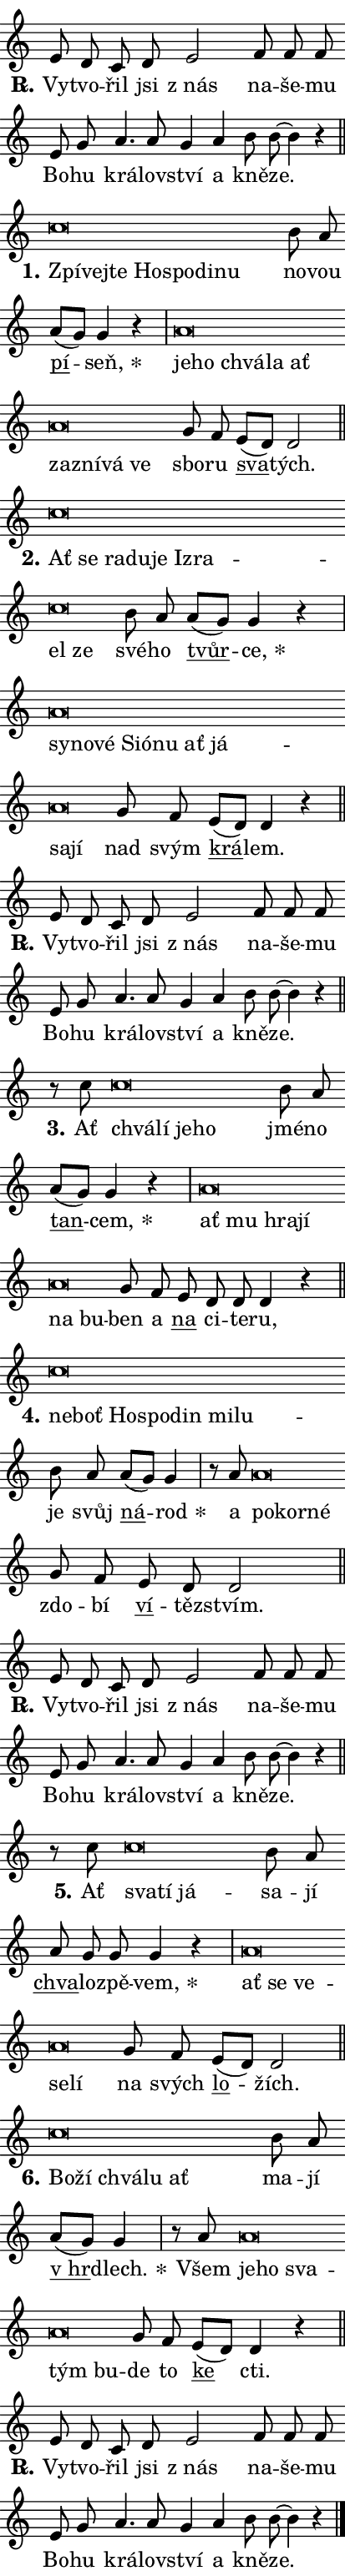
\version "2.24.0"
\header { tagline = "" }
\paper {
  indent = 0\cm
  top-margin = 0\cm
  right-margin = 0\cm
  bottom-margin = 0\cm
  left-margin = 0\cm
  paper-width = 7\cm
  page-breaking = #ly:one-page-breaking
  system-system-spacing.basic-distance = #11
  score-system-spacing.basic-distance = #11
  ragged-last = ##f
}


%% Author: Thomas Morley
%% https://lists.gnu.org/archive/html/lilypond-user/2020-05/msg00002.html
#(define (line-position grob)
"Returns position of @var[grob} in current system:
   @code{'start}, if at first time-step
   @code{'end}, if at last time-step
   @code{'middle} otherwise
"
  (let* ((col (ly:item-get-column grob))
         (ln (ly:grob-object col 'left-neighbor))
         (rn (ly:grob-object col 'right-neighbor))
         (col-to-check-left (if (ly:grob? ln) ln col))
         (col-to-check-right (if (ly:grob? rn) rn col))
         (break-dir-left
           (and
             (ly:grob-property col-to-check-left 'non-musical #f)
             (ly:item-break-dir col-to-check-left)))
         (break-dir-right
           (and
             (ly:grob-property col-to-check-right 'non-musical #f)
             (ly:item-break-dir col-to-check-right))))
        (cond ((eqv? 1 break-dir-left) 'start)
              ((eqv? -1 break-dir-right) 'end)
              (else 'middle))))

#(define (tranparent-at-line-position vctor)
  (lambda (grob)
  "Relying on @code{line-position} select the relevant enry from @var{vctor}.
Used to determine transparency,"
    (case (line-position grob)
      ((end) (not (vector-ref vctor 0)))
      ((middle) (not (vector-ref vctor 1)))
      ((start) (not (vector-ref vctor 2))))))

noteHeadBreakVisibility =
#(define-music-function (break-visibility)(vector?)
"Makes @code{NoteHead}s transparent relying on @var{break-visibility}"
#{
  \override NoteHead.transparent =
    #(tranparent-at-line-position break-visibility)
#})

#(define delete-ledgers-for-transparent-note-heads
  (lambda (grob)
    "Reads whether a @code{NoteHead} is transparent.
If so this @code{NoteHead} is removed from @code{'note-heads} from
@var{grob}, which is supposed to be @code{LedgerLineSpanner}.
As a result ledgers are not printed for this @code{NoteHead}"
    (let* ((nhds-array (ly:grob-object grob 'note-heads))
           (nhds-list
             (if (ly:grob-array? nhds-array)
                 (ly:grob-array->list nhds-array)
                 '()))
           ;; Relies on the transparent-property being done before
           ;; Staff.LedgerLineSpanner.after-line-breaking is executed.
           ;; This is fragile ...
           (to-keep
             (remove
               (lambda (nhd)
                 (ly:grob-property nhd 'transparent #f))
               nhds-list)))
      ;; TODO find a better method to iterate over grob-arrays, similiar
      ;; to filter/remove etc for lists
      ;; For now rebuilt from scratch
      (set! (ly:grob-object grob 'note-heads)  '())
      (for-each
        (lambda (nhd)
          (ly:pointer-group-interface::add-grob grob 'note-heads nhd))
        to-keep))))

hideNotes = {
  \noteHeadBreakVisibility #begin-of-line-visible
}
unHideNotes = {
  \noteHeadBreakVisibility #all-visible
}

% work-around for resetting accidentals
% https://lilypond.org/doc/v2.23/Documentation/notation/displaying-rhythms#unmetered-music
cadenzaMeasure = {
  \cadenzaOff
  \partial 1024 s1024
  \cadenzaOn
}

#(define-markup-command (accent layout props text) (markup?)
  "Underline accented syllable"
  (interpret-markup layout props
    #{\markup \override #'(offset . 4.3) \underline { #text }#}))

responsum = \markup \concat {
  "R" \hspace #-1.05 \path #0.1 #'((moveto 0 0.07) (lineto 0.9 0.8)) \hspace #0.05 "."
}

\layout {
    \context {
        \Staff
        \remove "Time_signature_engraver"
        \override LedgerLineSpanner.after-line-breaking = #delete-ledgers-for-transparent-note-heads
    }
    \context {
        \Voice {
            \override NoteHead.output-attributes = #'((class . "notehead"))
            \override Hairpin.height = #0.55
        }
    }
    \context {
        \Lyrics {
            \override StanzaNumber.output-attributes = #'((class . "stanzanumber"))
            \override LyricSpace.minimum-distance = #0.9
            \override LyricText.font-name = #"TeX Gyre Schola"
            \override LyricText.font-size = 1
            \override StanzaNumber.font-name = #"TeX Gyre Schola Bold"
            \override StanzaNumber.font-size = 1
        }
    }
}

% magnetic-lyrics.ily
%
%   written by
%     Jean Abou Samra <jean@abou-samra.fr>
%     Werner Lemberg <wl@gnu.org>
%
%   adapted by
%     Jiri Hon <jiri.hon@gmail.com>
%
% Version 2022-Apr-15

% https://www.mail-archive.com/lilypond-user@gnu.org/msg149350.html

#(define (Left_hyphen_pointer_engraver context)
   "Collect syllable-hyphen-syllable occurrences in lyrics and store
them in properties.  This engraver only looks to the left.  For
example, if the lyrics input is @code{foo -- bar}, it does the
following.

@itemize @bullet
@item
Set the @code{text} property of the @code{LyricHyphen} grob between
@q{foo} and @q{bar} to @code{foo}.

@item
Set the @code{left-hyphen} property of the @code{LyricText} grob with
text @q{foo} to the @code{LyricHyphen} grob between @q{foo} and
@q{bar}.
@end itemize

Use this auxiliary engraver in combination with the
@code{lyric-@/text::@/apply-@/magnetic-@/offset!} hook."
   (let ((hyphen #f)
         (text #f))
     (make-engraver
      (acknowledgers
       ((lyric-syllable-interface engraver grob source-engraver)
        (set! text grob)))
      (end-acknowledgers
       ((lyric-hyphen-interface engraver grob source-engraver)
        ;(when (not (grob::has-interface grob 'lyric-space-interface))
          (set! hyphen grob)));)
      ((stop-translation-timestep engraver)
       (when (and text hyphen)
         (ly:grob-set-object! text 'left-hyphen hyphen))
       (set! text #f)
       (set! hyphen #f)))))

#(define (lyric-text::apply-magnetic-offset! grob)
   "If the space between two syllables is less than the value in
property @code{LyricText@/.details@/.squash-threshold}, move the right
syllable to the left so that it gets concatenated with the left
syllable.

Use this function as a hook for
@code{LyricText@/.after-@/line-@/breaking} if the
@code{Left_@/hyphen_@/pointer_@/engraver} is active."
   (let ((hyphen (ly:grob-object grob 'left-hyphen #f)))
     (when hyphen
       (let ((left-text (ly:spanner-bound hyphen LEFT)))
         (when (grob::has-interface left-text 'lyric-syllable-interface)
           (let* ((common (ly:grob-common-refpoint grob left-text X))
                  (this-x-ext (ly:grob-extent grob common X))
                  (left-x-ext
                   (begin
                     ;; Trigger magnetism for left-text.
                     (ly:grob-property left-text 'after-line-breaking)
                     (ly:grob-extent left-text common X)))
                  ;; `delta` is the gap width between two syllables.
                  (delta (- (interval-start this-x-ext)
                            (interval-end left-x-ext)))
                  (details (ly:grob-property grob 'details))
                  (threshold (assoc-get 'squash-threshold details 0.2)))
             (when (< delta threshold)
               (let* (;; We have to manipulate the input text so that
                      ;; ligatures crossing syllable boundaries are not
                      ;; disabled.  For languages based on the Latin
                      ;; script this is essentially a beautification.
                      ;; However, for non-Western scripts it can be a
                      ;; necessity.
                      (lt (ly:grob-property left-text 'text))
                      (rt (ly:grob-property grob 'text))
                      (is-space (grob::has-interface hyphen 'lyric-space-interface))
                      (space (if is-space " " ""))
                      (space-markup (grob-interpret-markup grob " "))
                      (space-size (interval-length (ly:stencil-extent space-markup X)))
                      (extra-delta (if is-space space-size 0))
                      ;; Append new syllable.
                      (ltrt-space (if (and (string? lt) (string? rt))
                                (string-append lt space rt)
                                (make-concat-markup (list lt space rt))))
                      ;; Right-align `ltrt` to the right side.
                      (ltrt-space-markup (grob-interpret-markup
                               grob
                               (make-translate-markup
                                (cons (interval-length this-x-ext) 0)
                                (make-right-align-markup ltrt-space)))))
                 (begin
                   ;; Don't print `left-text`.
                   (ly:grob-set-property! left-text 'stencil #f)
                   ;; Set text and stencil (which holds all collected
                   ;; syllables so far) and shift it to the left.
                   (ly:grob-set-property! grob 'text ltrt-space)
                   (ly:grob-set-property! grob 'stencil ltrt-space-markup)
                   (ly:grob-translate-axis! grob (- (- delta extra-delta)) X))))))))))


#(define (lyric-hyphen::displace-bounds-first grob)
   ;; Make very sure this callback isn't triggered too early.
   (let ((left (ly:spanner-bound grob LEFT))
         (right (ly:spanner-bound grob RIGHT)))
     (ly:grob-property left 'after-line-breaking)
     (ly:grob-property right 'after-line-breaking)
     (ly:lyric-hyphen::print grob)))

squashThreshold = #0.4

\layout {
  \context {
    \Lyrics
    \consists #Left_hyphen_pointer_engraver
    \override LyricText.after-line-breaking =
      #lyric-text::apply-magnetic-offset!
    \override LyricHyphen.stencil = #lyric-hyphen::displace-bounds-first
    \override LyricText.details.squash-threshold = \squashThreshold
    \override LyricHyphen.minimum-distance = 0
    \override LyricHyphen.minimum-length = \squashThreshold
  }
}

squash = \override LyricText.details.squash-threshold = 9999
unSquash = \override LyricText.details.squash-threshold = \squashThreshold

left = \override LyricText.self-alignment-X = #LEFT
unLeft = \revert LyricText.self-alignment-X

starOffset = #(lambda (grob) 
                (let ((x_offset (ly:self-alignment-interface::aligned-on-x-parent grob)))
                  (if (= x_offset 0) 0 (+ x_offset 1.2))))

star = #(define-music-function (syllable)(string?)
"Append star separator at the end of a syllable"
#{
  \once \override LyricText.X-offset = #starOffset
  \lyricmode { \markup {
    #syllable
    \override #'((font-name . "TeX Gyre Schola Bold")) \hspace #0.2 \lower #0.65 \larger "*"
  } }
#})

starAccent = #(define-music-function (syllable)(string?)
"Append star separator at the end of a syllable and make accent"
#{
  \once \override LyricText.X-offset = #starOffset
  \lyricmode { \markup {
    \accent #syllable
    \override #'((font-name . "TeX Gyre Schola Bold")) \hspace #0.2 \lower #0.65 \larger "*"
  } }
#})

breath = #(define-music-function (syllable)(string?)
"Append breathing indicator at the end of a syllable"
#{
  \lyricmode { \markup { #syllable "+" } }
#})

optionalBreath = #(define-music-function (syllable)(string?)
"Append optional breathing indicator at the end of a syllable"
#{
  \lyricmode { \markup { #syllable "(+)" } }
#})


\score {
    <<
        \new Voice = "melody" { \cadenzaOn \key c \major \relative { e'8 d c d e2 \bar "" f8 f f \bar "" e g \bar "" a4. a8 g4 \bar "" a b8 b~ b4 r \cadenzaMeasure \bar "||" \break } }
        \new Lyrics \lyricsto "melody" { \lyricmode { \set stanza = \responsum
Vy -- tvo -- řil jsi "z nás" na -- še -- mu Bo -- hu krá -- lov -- ství a kně -- ze. } }
    >>
    \layout {}
}

\score {
    <<
        \new Voice = "melody" { \cadenzaOn \key c \major \relative { c''\breve*1/16 \hideNotes \breve*1/16 \bar "" \breve*1/16 \bar "" \breve*1/16 \bar "" \breve*1/16 \bar "" \breve*1/16 \breve*1/16 \bar "" \unHideNotes b8 a \bar "" a[( g)] g4 r \cadenzaMeasure \bar "|" a\breve*1/16 \hideNotes \breve*1/16 \bar "" \breve*1/16 \bar "" \breve*1/16 \bar "" \breve*1/16 \bar "" \breve*1/16 \bar "" \breve*1/16 \bar "" \breve*1/16 \breve*1/16 \bar "" \unHideNotes g8 f \bar "" e[( d)] d2 \cadenzaMeasure \bar "||" \break } }
        \new Lyrics \lyricsto "melody" { \lyricmode { \set stanza = "1."
\left Zpí -- \squash vej -- te Ho -- spo -- di -- nu \unLeft \unSquash no -- vou \markup \accent pí -- \star seň, \left je -- \squash ho chvá -- la ať za -- zní -- vá ve \unLeft \unSquash sbo -- ru \markup \accent sva -- tých. } }
    >>
    \layout {}
}

\score {
    <<
        \new Voice = "melody" { \cadenzaOn \key c \major \relative { c''\breve*1/16 \hideNotes \breve*1/16 \bar "" \breve*1/16 \bar "" \breve*1/16 \bar "" \breve*1/16 \bar "" \breve*1/16 \bar "" \breve*1/16 \bar "" \breve*1/16 \breve*1/16 \bar "" \unHideNotes b8 a \bar "" a[( g)] g4 r \cadenzaMeasure \bar "|" a\breve*1/16 \hideNotes \breve*1/16 \bar "" \breve*1/16 \bar "" \breve*1/16 \bar "" \breve*1/16 \bar "" \breve*1/16 \bar "" \breve*1/16 \bar "" \breve*1/16 \bar "" \breve*1/16 \breve*1/16 \bar "" \unHideNotes g8 f \bar "" e[( d)] d4 r \cadenzaMeasure \bar "||" \break } }
        \new Lyrics \lyricsto "melody" { \lyricmode { \set stanza = "2."
\left Ať \squash se ra -- du -- je Iz -- ra -- el ze \unLeft \unSquash své -- ho \markup \accent tvůr -- \star ce, \left sy -- \squash no -- vé Si -- ó -- nu ať já -- sa -- jí \unLeft \unSquash nad svým \markup \accent krá -- lem. } }
    >>
    \layout {}
}

\score {
    <<
        \new Voice = "melody" { \cadenzaOn \key c \major \relative { e'8 d c d e2 \bar "" f8 f f \bar "" e g \bar "" a4. a8 g4 \bar "" a b8 b~ b4 r \cadenzaMeasure \bar "||" \break } }
        \new Lyrics \lyricsto "melody" { \lyricmode { \set stanza = \responsum
Vy -- tvo -- řil jsi "z nás" na -- še -- mu Bo -- hu krá -- lov -- ství a kně -- ze. } }
    >>
    \layout {}
}

\score {
    <<
        \new Voice = "melody" { \cadenzaOn \key c \major \relative { r8 c''8 c\breve*1/16 \hideNotes \breve*1/16 \bar "" \breve*1/16 \breve*1/16 \bar "" \unHideNotes b8 a \bar "" a[( g)] g4 r \cadenzaMeasure \bar "|" a\breve*1/16 \hideNotes \breve*1/16 \bar "" \breve*1/16 \bar "" \breve*1/16 \bar "" \breve*1/16 \breve*1/16 \bar "" \unHideNotes g8 f \bar "" e d d d4 r \cadenzaMeasure \bar "||" \break } }
        \new Lyrics \lyricsto "melody" { \lyricmode { \set stanza = "3."
Ať \left chvá -- \squash lí je -- ho \unLeft \unSquash jmé -- no \markup \accent tan -- \star cem, \left ať \squash mu hra -- jí na bu -- \unLeft \unSquash ben a \markup \accent na ci -- te -- ru, } }
    >>
    \layout {}
}

\score {
    <<
        \new Voice = "melody" { \cadenzaOn \key c \major \relative { c''\breve*1/16 \hideNotes \breve*1/16 \bar "" \breve*1/16 \bar "" \breve*1/16 \bar "" \breve*1/16 \bar "" \breve*1/16 \breve*1/16 \bar "" \unHideNotes b8 a \bar "" a[( g)] g4 \cadenzaMeasure \bar "|" r8 a8 a\breve*1/16 \hideNotes \breve*1/16 \breve*1/16 \bar "" \unHideNotes g8 f \bar "" e d d2 \cadenzaMeasure \bar "||" \break } }
        \new Lyrics \lyricsto "melody" { \lyricmode { \set stanza = "4."
\left ne -- \squash boť Ho -- spo -- din mi -- lu -- \unLeft \unSquash je svůj \markup \accent ná -- \star rod a \left po -- \squash kor -- né \unLeft \unSquash zdo -- bí \markup \accent ví -- těz -- stvím. } }
    >>
    \layout {}
}

\score {
    <<
        \new Voice = "melody" { \cadenzaOn \key c \major \relative { e'8 d c d e2 \bar "" f8 f f \bar "" e g \bar "" a4. a8 g4 \bar "" a b8 b~ b4 r \cadenzaMeasure \bar "||" \break } }
        \new Lyrics \lyricsto "melody" { \lyricmode { \set stanza = \responsum
Vy -- tvo -- řil jsi "z nás" na -- še -- mu Bo -- hu krá -- lov -- ství a kně -- ze. } }
    >>
    \layout {}
}

\score {
    <<
        \new Voice = "melody" { \cadenzaOn \key c \major \relative { r8 c''8 c\breve*1/16 \hideNotes \breve*1/16 \breve*1/16 \bar "" \unHideNotes b8 a \bar "" a g g g4 r \cadenzaMeasure \bar "|" a\breve*1/16 \hideNotes \breve*1/16 \bar "" \breve*1/16 \bar "" \breve*1/16 \breve*1/16 \bar "" \unHideNotes g8 f \bar "" e[( d)] d2 \cadenzaMeasure \bar "||" \break } }
        \new Lyrics \lyricsto "melody" { \lyricmode { \set stanza = "5."
Ať \left sva -- \squash tí já -- \unLeft \unSquash sa -- jí \markup \accent chva -- lo -- zpě -- \star vem, \left ať \squash se ve -- se -- lí \unLeft \unSquash na svých \markup \accent lo -- žích. } }
    >>
    \layout {}
}

\score {
    <<
        \new Voice = "melody" { \cadenzaOn \key c \major \relative { c''\breve*1/16 \hideNotes \breve*1/16 \bar "" \breve*1/16 \bar "" \breve*1/16 \breve*1/16 \bar "" \unHideNotes b8 a \bar "" a[( g)] g4 \cadenzaMeasure \bar "|" r8 a8 a\breve*1/16 \hideNotes \breve*1/16 \bar "" \breve*1/16 \bar "" \breve*1/16 \breve*1/16 \bar "" \unHideNotes g8 f \bar "" e[( d)] d4 r \cadenzaMeasure \bar "||" \break } }
        \new Lyrics \lyricsto "melody" { \lyricmode { \set stanza = "6."
\left Bo -- \squash ží chvá -- lu ať \unLeft \unSquash ma -- jí \markup \accent "v hr" -- \star dlech. Všem \left je -- \squash ho sva -- tým bu -- \unLeft \unSquash de to \markup \accent ke cti. } }
    >>
    \layout {}
}

\score {
    <<
        \new Voice = "melody" { \cadenzaOn \key c \major \relative { e'8 d c d e2 \bar "" f8 f f \bar "" e g \bar "" a4. a8 g4 \bar "" a b8 b~ b4 r \cadenzaMeasure \bar "||" \break } \bar "|." }
        \new Lyrics \lyricsto "melody" { \lyricmode { \set stanza = \responsum
Vy -- tvo -- řil jsi "z nás" na -- še -- mu Bo -- hu krá -- lov -- ství a kně -- ze. } }
    >>
    \layout {}
}
